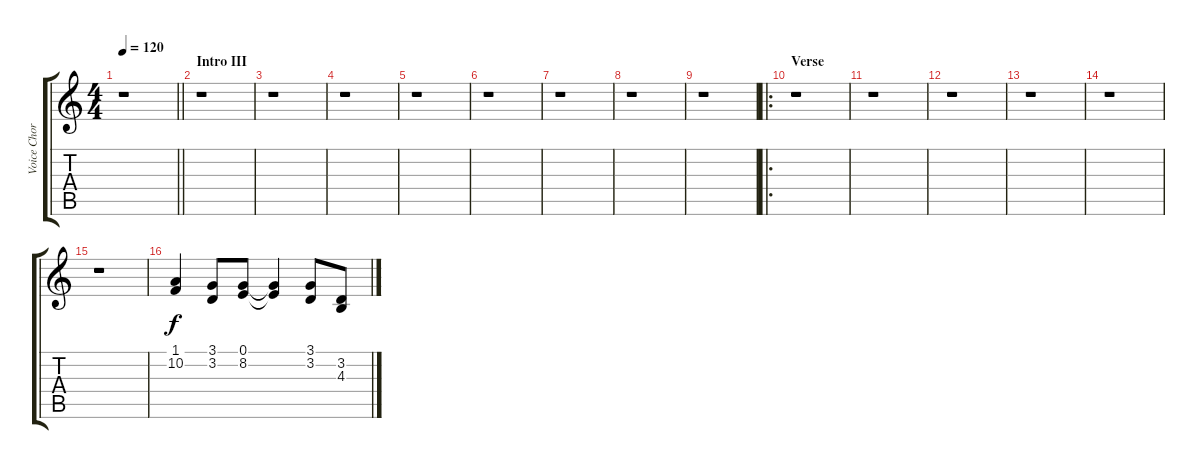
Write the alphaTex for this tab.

\track ("Voice Chorus" "Voice Chor") {instrument tenorsax}
\staff {score tabs}
\tuning (E4 B3 G3 D3 A2 E2) {hide}
\ts (4 4)
\tempo 120
\clef g2
\barLineRight lightlight
\ks c
r.1{dy f} |
\section ("" "Intro III")
r.1 |
r.1 |
r.1 |
r.1 |
r.1 |
r.1 |
r.1 |
r.1 |
\ro
\section ("" "Verse")
r.1 |
r.1 |
r.1 |
r.1 |
r.1 |
r.1 |
(1.1 10.2).4 (3.1 3.2).8 (0.1 8.2).8 (0.1{t} 8.2{t}).4 (3.1 3.2).8 (3.2 4.3).8
